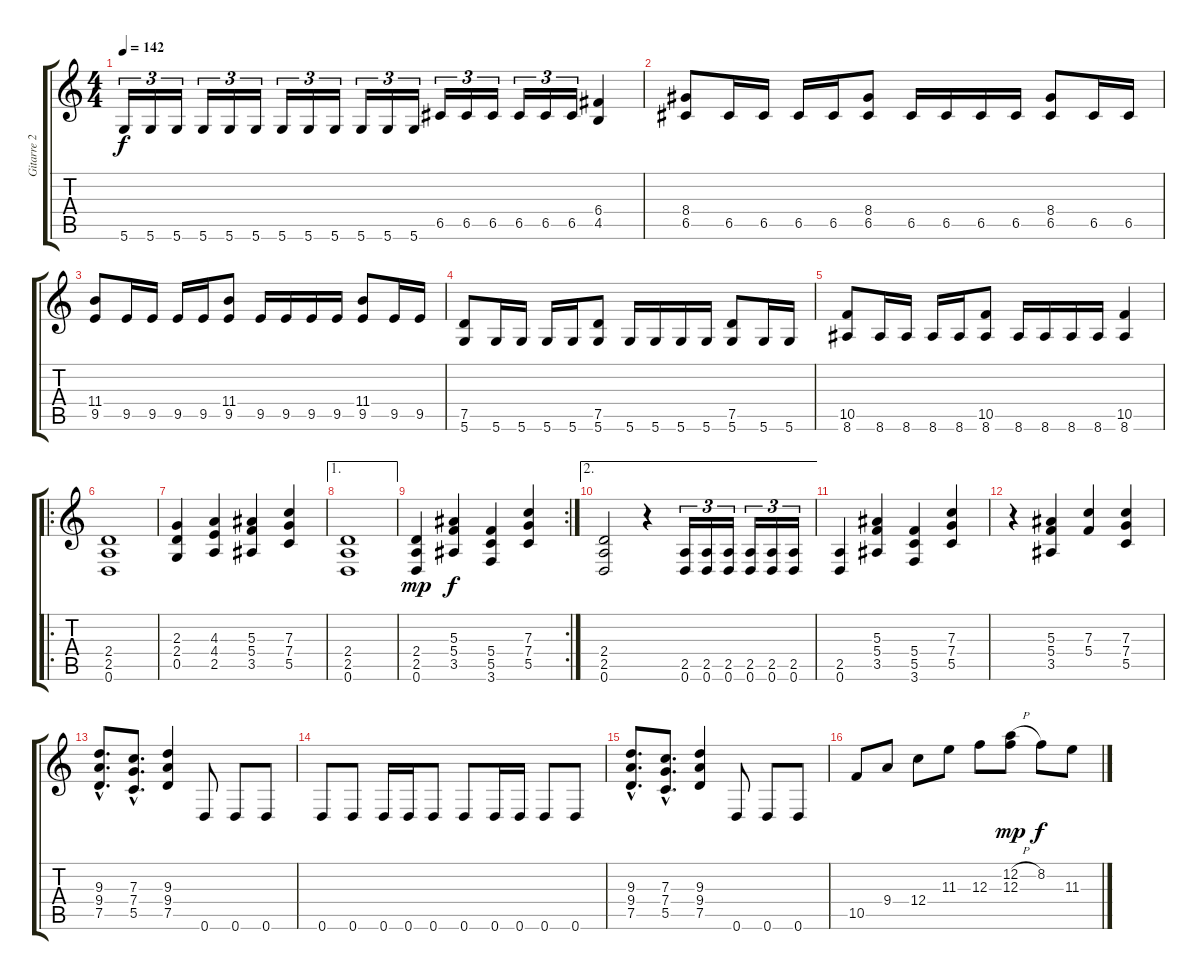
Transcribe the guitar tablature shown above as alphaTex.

\track ("Gitarre 2" "Gitarre 2") {instrument distortionguitar}
\staff {score tabs}
\tuning (D4 A3 F3 C3 G2 D2) {hide}
\ts (4 4)
\tempo 142
\clef g2
\ks c
5.6.16{tu (3 2) dy f} 5.6.16{tu (3 2)} 5.6.16{tu (3 2)} 5.6.16{tu (3 2)} 5.6.16{tu (3 2)} 5.6.16{tu (3 2)} 5.6.16{tu (3 2)} 5.6.16{tu (3 2)} 5.6.16{tu (3 2)} 5.6.16{tu (3 2)} 5.6.16{tu (3 2)} 5.6.16{tu (3 2)} 6.5.16{tu (3 2)} 6.5.16{tu (3 2)} 6.5.16{tu (3 2)} 6.5.16{tu (3 2)} 6.5.16{tu (3 2)} 6.5.16{tu (3 2)} (6.4 4.5).4 |
(8.4 6.5).8 6.5.16 6.5.16 6.5.16 6.5.16 (8.4 6.5).8 6.5.16 6.5.16 6.5.16 6.5.16 (8.4 6.5).8 6.5.16 6.5.16 |
(11.4 9.5).8 9.5.16 9.5.16 9.5.16 9.5.16 (11.4 9.5).8 9.5.16 9.5.16 9.5.16 9.5.16 (11.4 9.5).8 9.5.16 9.5.16 |
(7.5 5.6).8 5.6.16 5.6.16 5.6.16 5.6.16 (7.5 5.6).8 5.6.16 5.6.16 5.6.16 5.6.16 (7.5 5.6).8 5.6.16 5.6.16 |
(10.5 8.6).8 8.6.16 8.6.16 8.6.16 8.6.16 (10.5 8.6).8 8.6.16 8.6.16 8.6.16 8.6.16 (10.5 8.6).4 |
\ro
(2.4 2.5 0.6).1 |
(2.3 2.4 0.5).4 (4.3 4.4 2.5).4 (5.3 5.4 3.5).4 (7.3 7.4 5.5).4 |
\ae 1
(2.4 2.5 0.6).1 |
\rc 2
(2.4 2.5 0.6).4{dy mp} (5.3 5.4 3.5).4{dy f} (5.4 5.5 3.6).4 (7.3 7.4 5.5).4 |
\ae 2
(2.4 2.5 0.6).2 r.4 (2.5 0.6).16{tu (3 2)} (2.5 0.6).16{tu (3 2)} (2.5 0.6).16{tu (3 2)} (2.5 0.6).16{tu (3 2)} (2.5 0.6).16{tu (3 2)} (2.5 0.6).16{tu (3 2)} |
(2.5 0.6).4 (5.3 5.4 3.5).4 (5.4 5.5 3.6).4 (7.3 7.4 5.5).4 |
r.4 (5.3 5.4 3.5).4 (7.3 5.4).4 (7.3 7.4 5.5).4 |
(9.3{hac} 9.4{hac} 7.5{hac}).8{d} (7.3{hac} 7.4{hac} 5.5{hac}).8{d} (9.3 9.4 7.5).4 0.6.8 0.6.8 0.6.8 |
0.6.8 0.6.8 0.6.16 0.6.16 0.6.8 0.6.8 0.6.16 0.6.16 0.6.8 0.6.8 |
(9.3{hac} 9.4{hac} 7.5{hac}).8{d} (7.3{hac} 7.4{hac} 5.5{hac}).8{d} (9.3 9.4 7.5).4 0.6.8 0.6.8 0.6.8 |
10.5.8 9.4.8 12.4.8 11.3.8 12.3.8 (12.2{h} 12.3).8{dy mp} 8.2.8{dy f} 11.3.8
